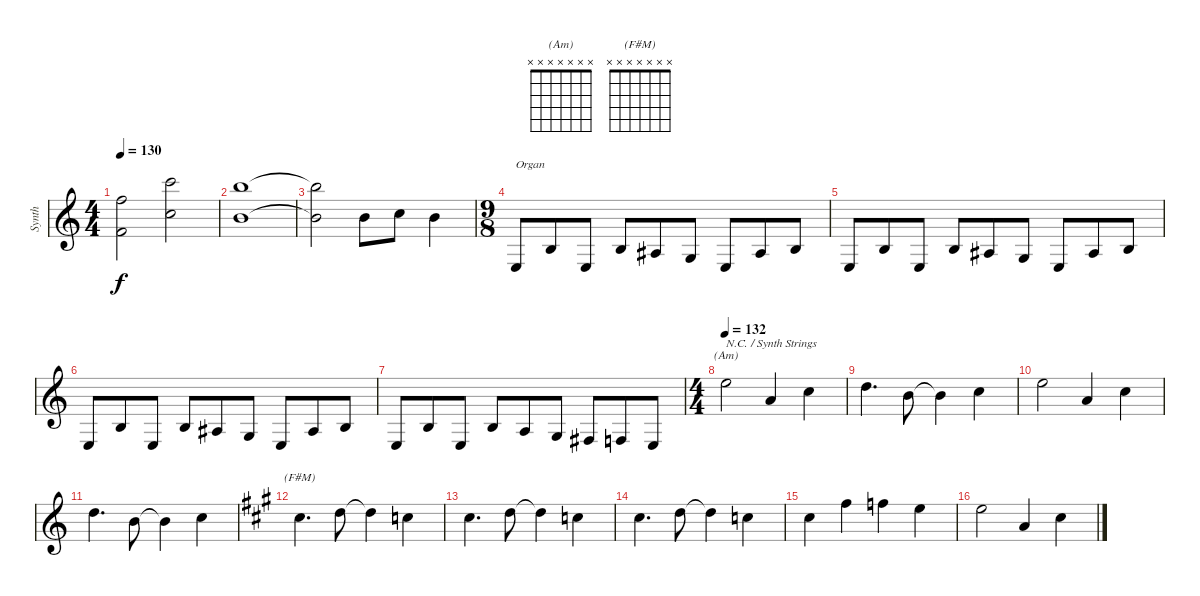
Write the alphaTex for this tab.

\track ("Synth" "Synth") {instrument pad4choir}
\staff {score}
\tuning (E5 B4 G4 D4 A3 E3 B2) {hide}
\chord ("(Am)" x x x x x x x)
\chord ("(F#M)" x x x x x x x)
\ts (4 4)
\tempo 130
\clef g2
\ks c
(1.1 3.4).2{dy f} (8.1 1.2).2 |
(7.1 0.2).1 |
(7.1{t} 0.2{t}).2 0.2.8 1.2.8 0.2.4 |
\ts (9 8)
0.6.8{txt "Organ" instrument drawbarorgan} 2.5.8 0.6.8 2.5.8 1.5.8 3.6.8 0.6.8 1.5.8 2.5.8 |
0.6.8 2.5.8 0.6.8 2.5.8 1.5.8 3.6.8 0.6.8 1.5.8 2.5.8 |
0.6.8 2.5.8 0.6.8 2.5.8 1.5.8 3.6.8 0.6.8 1.5.8 2.5.8 |
0.6.8 2.5.8 0.6.8 2.5.8 0.5.8 3.6.8 2.6.8 1.6.8 0.6.8 |
\ts (4 4)
\tempo 132
0.1.2{ch "(Am)" txt "N.C. / Synth Strings" instrument synthstrings1} 2.3.4 1.2.4 |
3.2.4{d} 0.2.8 0.2{t}.4 1.2.4 |
0.1.2 2.3.4 1.2.4 |
3.2.4{d} 0.2.8 0.2{t}.4 1.2.4 |
\ks a
2.2.4{d ch "(F#M)"} 3.2.8 3.2{t}.4 1.2.4 |
2.2.4{d} 3.2.8 3.2{t}.4 1.2.4 |
2.2.4{d} 3.2.8 3.2{t}.4 1.2.4 |
2.2.4 2.1.4 1.1.4 0.1.4 |
0.1.2 2.3.4 2.2.4
